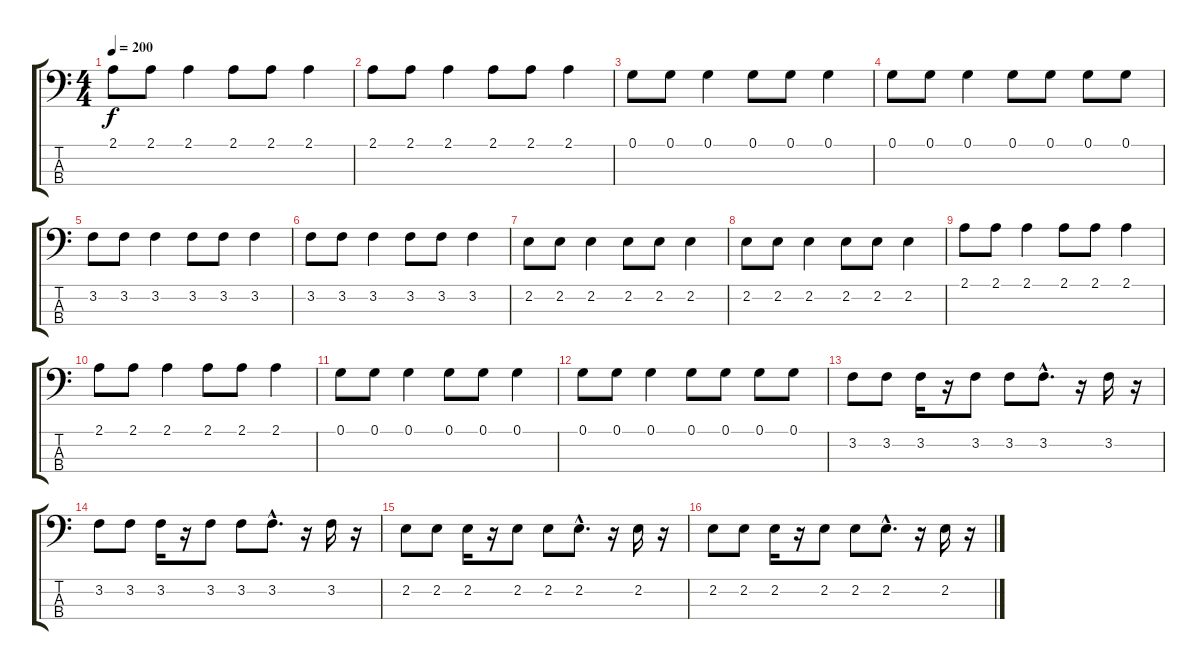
\track "" {instrument electricbassfinger}
\staff {score tabs}
\tuning (G2 D2 A1 E1) {hide}
\ts (4 4)
\tempo 200
\clef f4
\ks c
2.1.8{dy f} 2.1.8 2.1.4 2.1.8 2.1.8 2.1.4 |
2.1.8 2.1.8 2.1.4 2.1.8 2.1.8 2.1.4 |
0.1.8 0.1.8 0.1.4 0.1.8 0.1.8 0.1.4 |
0.1.8 0.1.8 0.1.4 0.1.8 0.1.8 0.1.8 0.1.8 |
3.2.8 3.2.8 3.2.4 3.2.8 3.2.8 3.2.4 |
3.2.8 3.2.8 3.2.4 3.2.8 3.2.8 3.2.4 |
2.2.8 2.2.8 2.2.4 2.2.8 2.2.8 2.2.4 |
2.2.8 2.2.8 2.2.4 2.2.8 2.2.8 2.2.4 |
2.1.8 2.1.8 2.1.4 2.1.8 2.1.8 2.1.4 |
2.1.8 2.1.8 2.1.4 2.1.8 2.1.8 2.1.4 |
0.1.8 0.1.8 0.1.4 0.1.8 0.1.8 0.1.4 |
0.1.8 0.1.8 0.1.4 0.1.8 0.1.8 0.1.8 0.1.8 |
3.2.8 3.2.8 3.2.16 r.16 3.2.8 3.2.8 3.2{hac}.8{d} r.16 3.2.16 r.16 |
3.2.8 3.2.8 3.2.16 r.16 3.2.8 3.2.8 3.2{hac}.8{d} r.16 3.2.16 r.16 |
2.2.8 2.2.8 2.2.16 r.16 2.2.8 2.2.8 2.2{hac}.8{d} r.16 2.2.16 r.16 |
2.2.8 2.2.8 2.2.16 r.16 2.2.8 2.2.8 2.2{hac}.8{d} r.16 2.2.16 r.16
